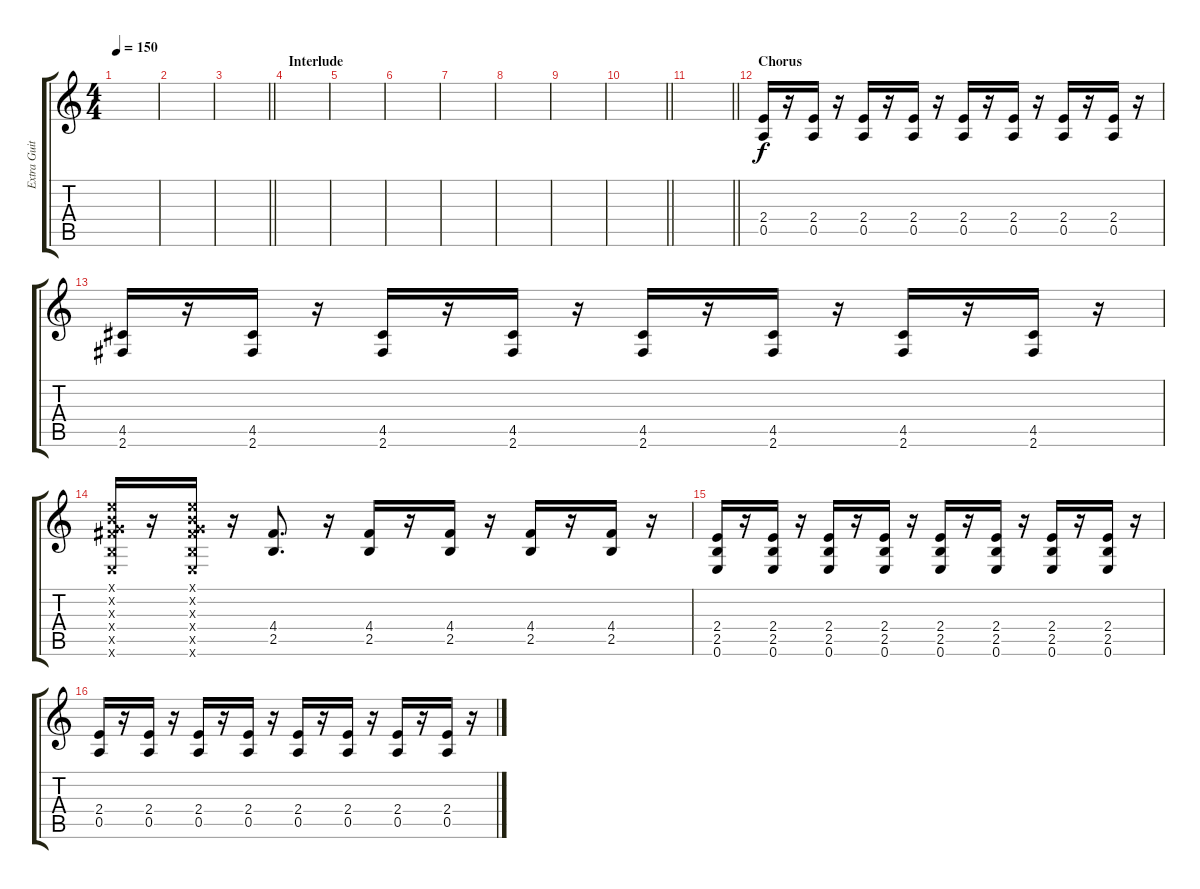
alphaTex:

\track ("Extra Guitar" "Extra Guit") {instrument electricguitarmuted}
\staff {score tabs}
\tuning (E4 B3 G3 D3 A2 E2) {hide}
\ts (4 4)
\tempo 150
\clef g2
\ks c
|
|
\barLineRight lightlight
|
\section ("" "Interlude")
|
|
|
|
|
|
\barLineRight lightlight
|
\barLineRight lightlight
|
\section ("" "Chorus")
(2.4 0.5).16 r.16 (2.4 0.5).16 r.16 (2.4 0.5).16 r.16 (2.4 0.5).16 r.16 (2.4 0.5).16 r.16 (2.4 0.5).16 r.16 (2.4 0.5).16 r.16 (2.4 0.5).16 r.16 |
(4.5 2.6).16 r.16 (4.5 2.6).16 r.16 (4.5 2.6).16 r.16 (4.5 2.6).16 r.16 (4.5 2.6).16 r.16 (4.5 2.6).16 r.16 (4.5 2.6).16 r.16 (4.5 2.6).16 r.16 |
(0.1{x} 0.2{x} 0.3{x} 4.4{x} 2.5{x} 0.6{x}).16 r.16 (0.1{x} 0.2{x} 0.3{x} 4.4{x} 2.5{x} 0.6{x}).16 r.16 (4.4 2.5).8{d} r.16 (4.4 2.5).16 r.16 (4.4 2.5).16 r.16 (4.4 2.5).16 r.16 (4.4 2.5).16 r.16 |
(2.4 2.5 0.6).16 r.16 (2.4 2.5 0.6).16 r.16 (2.4 2.5 0.6).16 r.16 (2.4 2.5 0.6).16 r.16 (2.4 2.5 0.6).16 r.16 (2.4 2.5 0.6).16 r.16 (2.4 2.5 0.6).16 r.16 (2.4 2.5 0.6).16 r.16 |
(2.4 0.5).16 r.16 (2.4 0.5).16 r.16 (2.4 0.5).16 r.16 (2.4 0.5).16 r.16 (2.4 0.5).16 r.16 (2.4 0.5).16 r.16 (2.4 0.5).16 r.16 (2.4 0.5).16 r.16
